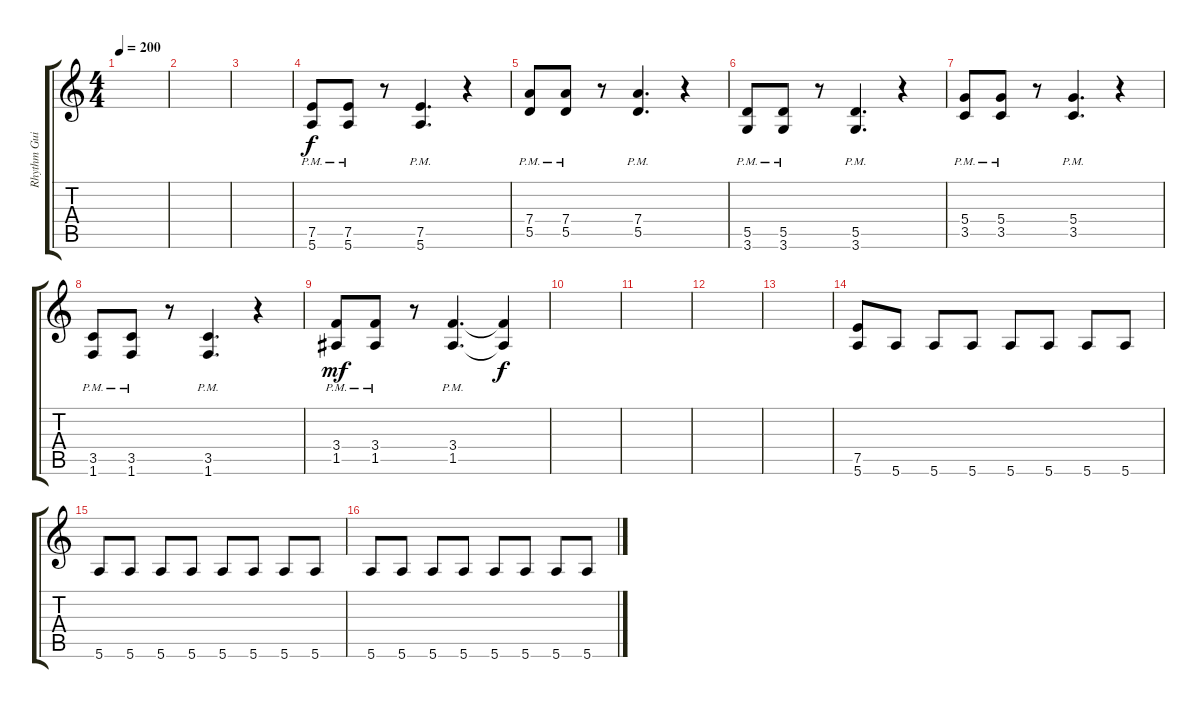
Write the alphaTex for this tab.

\track ("Rhythm Guitar" "Rhythm Gui") {instrument distortionguitar}
\staff {score tabs}
\tuning (E4 B3 G3 D3 A2 E2) {hide}
\ts (4 4)
\tempo 200
\clef g2
\ks c
|
|
|
(7.5{pm} 5.6{pm}).8 (7.5{pm} 5.6{pm}).8 r.8 (7.5{pm} 5.6{pm}).4{d} r.4 |
(7.4{pm} 5.5{pm}).8 (7.4{pm} 5.5{pm}).8 r.8 (7.4{pm} 5.5{pm}).4{d} r.4 |
(5.5{pm} 3.6{pm}).8 (5.5{pm} 3.6{pm}).8 r.8 (5.5{pm} 3.6{pm}).4{d} r.4 |
(5.4{pm} 3.5{pm}).8 (5.4{pm} 3.5{pm}).8 r.8 (5.4{pm} 3.5{pm}).4{d} r.4 |
(3.5{pm} 1.6{pm}).8 (3.5{pm} 1.6{pm}).8 r.8 (3.5{pm} 1.6{pm}).4{d} r.4 |
(3.4{pm} 1.5{pm}).8{dy mf} (3.4{pm} 1.5{pm}).8 r.8 (3.4{pm} 1.5{pm}).4{d} (3.4{t} 1.5{t}).4{dy f} |
|
|
|
|
(7.5 5.6).8 5.6.8 5.6.8 5.6.8 5.6.8 5.6.8 5.6.8 5.6.8 |
5.6.8 5.6.8 5.6.8 5.6.8 5.6.8 5.6.8 5.6.8 5.6.8 |
5.6.8 5.6.8 5.6.8 5.6.8 5.6.8 5.6.8 5.6.8 5.6.8
